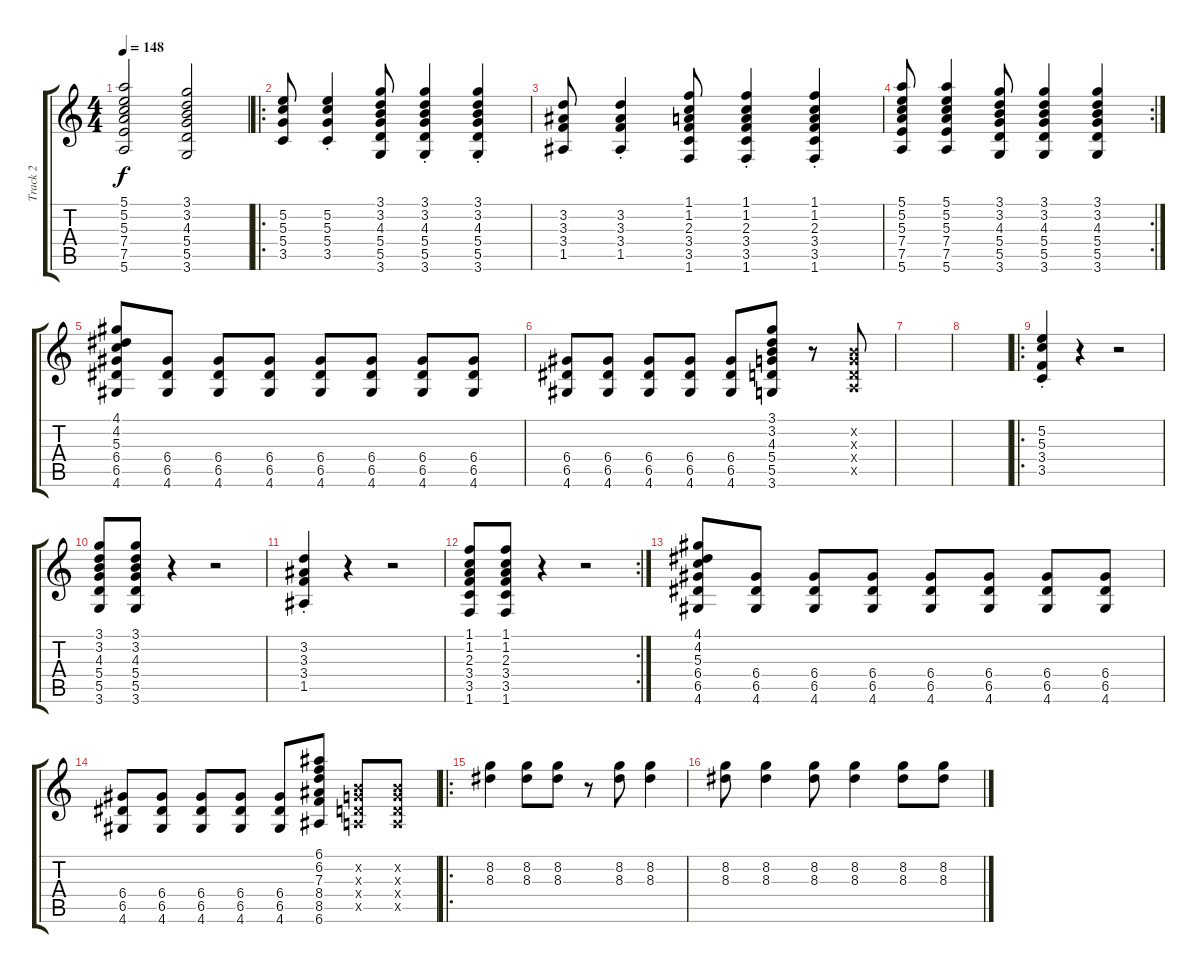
\track ("Track 2" "Track 2") {instrument distortionguitar}
\staff {score tabs}
\tuning (E4 B3 G3 D3 A2 E2) {hide}
\ts (4 4)
\tempo 148
\clef g2
\ks c
(5.1 5.2 5.3 7.4 7.5 5.6).2{dy f} (3.1 3.2 4.3 5.4 5.5 3.6).2 |
\ro
(5.2 5.3 5.4 3.5).8 (5.2 5.3 5.4 3.5{st}).4 (3.1 3.2 4.3 5.4 5.5 3.6).8 (3.1 3.2 4.3 5.4 5.5{st} 3.6{st}).4 (3.1{st} 3.2 4.3 5.4 5.5{st} 3.6).4 |
(3.2 3.3 3.4 1.5).8 (3.2 3.3 3.4 1.5{st}).4 (1.1 1.2 2.3 3.4 3.5 1.6).8 (1.1 1.2 2.3 3.4 3.5{st} 1.6).4 (1.1 1.2 2.3 3.4 3.5{st} 1.6).4 |
\rc 2
(5.1 5.2 5.3 7.4 7.5 5.6).8 (5.1 5.2 5.3 7.4 7.5 5.6).4 (3.1 3.2 4.3 5.4 5.5 3.6).8 (3.1 3.2 4.3 5.4 5.5 3.6).4 (3.1 3.2 4.3 5.4 5.5 3.6).4 |
(4.1 4.2 5.3 6.4 6.5 4.6).8 (6.4 6.5 4.6).8 (6.4 6.5 4.6).8 (6.4 6.5 4.6).8 (6.4 6.5 4.6).8 (6.4 6.5 4.6).8 (6.4 6.5 4.6).8 (6.4 6.5 4.6).8 |
(6.4 6.5 4.6).8 (6.4 6.5 4.6).8 (6.4 6.5 4.6).8 (6.4 6.5 4.6).8 (6.4 6.5 4.6).8 (3.1 3.2 4.3 5.4 5.5 3.6).8 r.8 (0.2{x} 0.3{x} 0.4{x} 0.5{x}).8 |
|
|
\ro
(5.2{st} 5.3 3.4 3.5).4 r.4 r.2 |
(3.1 3.2 4.3 5.4 5.5 3.6).8 (3.1 3.2 4.3 5.4 5.5 3.6).8 r.4 r.2 |
(3.2{st} 3.3 3.4 1.5).4 r.4 r.2 |
\rc 2
(1.1 1.2 2.3 3.4 3.5 1.6).8 (1.1 1.2 2.3 3.4 3.5 1.6).8 r.4 r.2 |
(4.1 4.2 5.3 6.4 6.5 4.6).8 (6.4 6.5 4.6).8 (6.4 6.5 4.6).8 (6.4 6.5 4.6).8 (6.4 6.5 4.6).8 (6.4 6.5 4.6).8 (6.4 6.5 4.6).8 (6.4 6.5 4.6).8 |
(6.4 6.5 4.6).8 (6.4 6.5 4.6).8 (6.4 6.5 4.6).8 (6.4 6.5 4.6).8 (6.4 6.5 4.6).8 (6.1 6.2 7.3 8.4 8.5 6.6).8 (0.2{x} 0.3{x} 0.4{x} 0.5{x}).8 (0.2{x} 0.3{x} 0.4{x} 0.5{x}).8 |
\ro
(8.2 8.3).4 (8.2 8.3).8 (8.2 8.3).8 r.8 (8.2 8.3).8 (8.2 8.3).4 |
(8.2 8.3).8 (8.2 8.3).4 (8.2 8.3).8 (8.2 8.3).4 (8.2 8.3).8 (8.2 8.3).8
